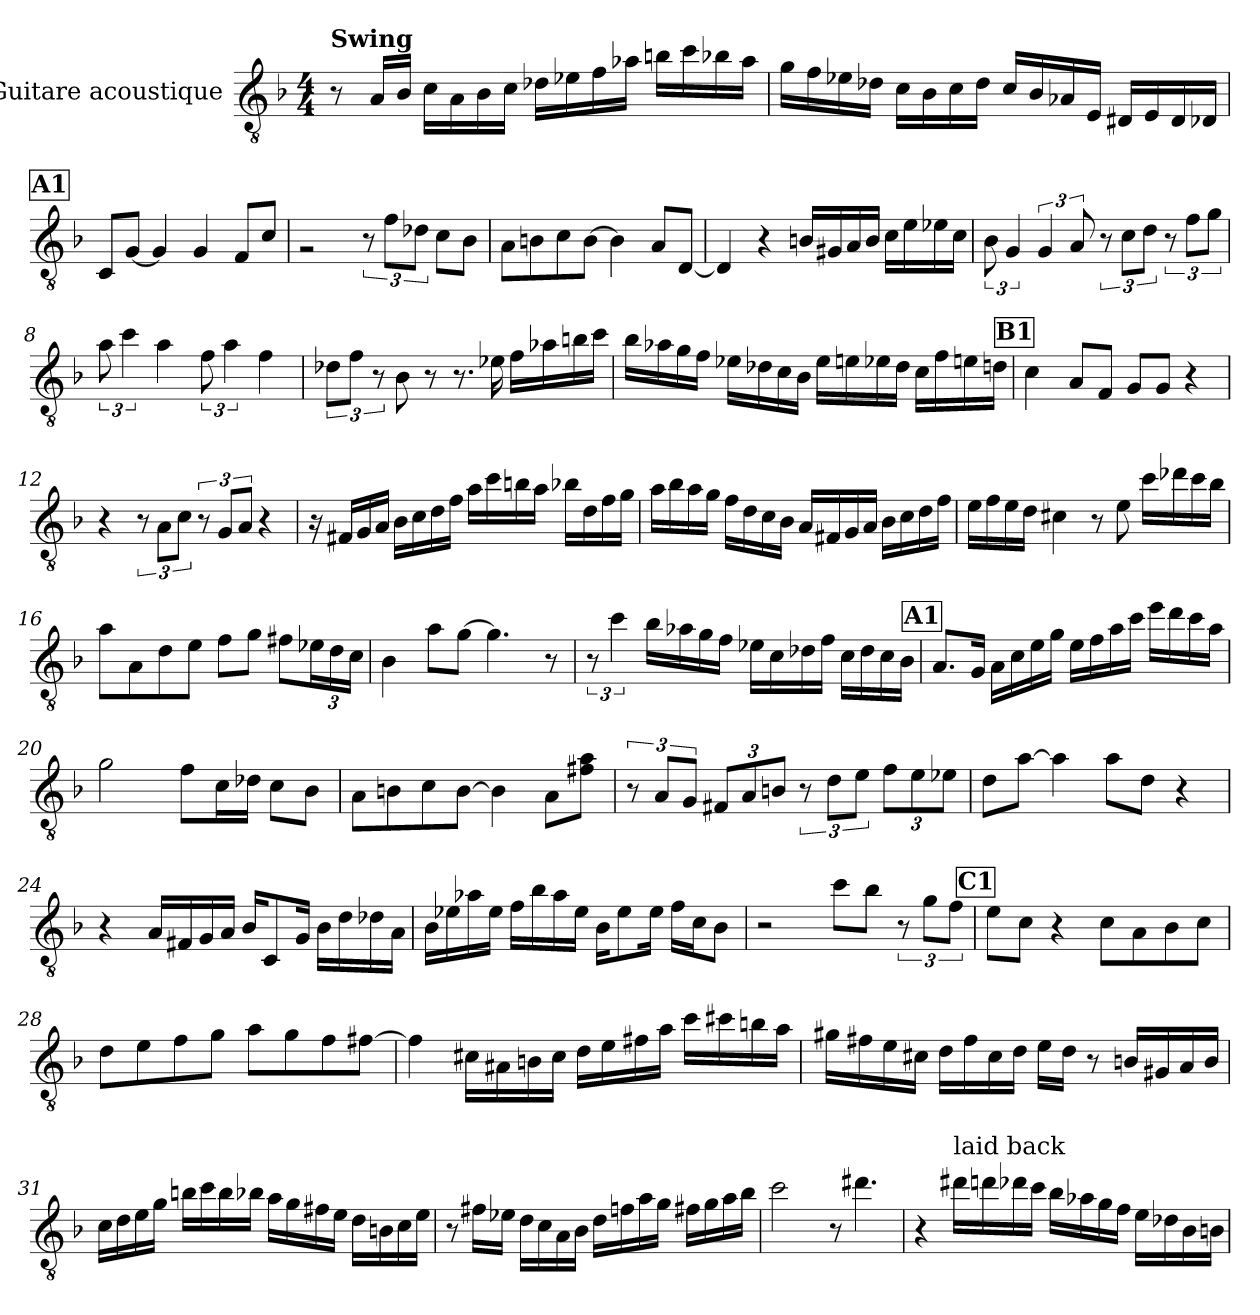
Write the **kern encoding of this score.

**kern
*part1
*staff1
*I"Guitare acoustique
*I'Guit.
*clefGv2
*k[b-]
*M4/4
*MM130
=1
!LO:TX:B:t=Swing
8r
16A/LL
16B-/JJ
16c\LL
16A\
16B-\
16c\JJ
16d-X\LL
16e-X\
16f\
16a-X\JJ
16bn\LL
16cc\
16b-X\
16a-\JJ
=2
16g\LL
16f\
16e-X\
16d-X\JJ
16c\LL
16B-\
16c\
16d-\JJ
16c/LL
16B-/
16A-X/
16E/JJ
16D#X/LL
16E/
16D#/
16D-X/JJ
!!LO:REH:place=s1:a:B:fs=14:t=A1
=3
8C/L
[8G/J
4G/]
4G/
8F/L
8c/J
=4
2rG
12r
12f\L
12d-X\J
8c\L
8B-\J
=5
8A\L
8Bn\
8c\
[8B\J
4B\]
8A/L
[8D/J
=6
4D/]
4r
16Bn/LL
16G#X/
16A/
16B/JJ
16c\LL
16e\
16e-X\
16c\JJ
=7
12B-\
6G/
6G/
12A/
12r
12c\L
12d\J
12r
12f\L
12g\J
=8
12a\
6cc\
4a\
12f\
6a\
4f\
=9
12d-X\L
12f\J
12r
8B-\
8r
8.r
16e-X\
16f\LL
16a-X\
16bn\
16cc\JJ
=10
16b-\LL
16a-X\
16g\
16f\JJ
16e-X\LL
16d-X\
16c\
16B-\JJ
16e-\LL
16en\
16e-X\
16d-\JJ
16c\LL
16f\
16en\
16dn\JJ
!!LO:REH:place=s1:a:B:fs=14:t=B1
=11
4c\
8A/L
8F/J
8G/L
8G/J
4r
=12
4r
12r
12A\L
12c\J
12r
12G/L
12A/J
4r
=13
16r
16F#X/LL
16G/
16A/JJ
16B-\LL
16c\
16d\
16f\JJ
16a\LL
16cc\
16bn\
16a\JJ
16b-X\LL
16d\
16f\
16g\JJ
=14
16a\LL
16b-\
16a\
16g\JJ
16f\LL
16d\
16c\
16B-\JJ
16A/LL
16F#X/
16G/
16A/JJ
16B-\LL
16c\
16d\
16f\JJ
=15
16e\LL
16f\
16e\
16d\JJ
4c#X\
8r
8e\
16cc\LL
16dd-X\
16cc\
16b-\JJ
=16
8a\L
8A\
8d\
8e\J
8f\L
8g\J
8f#X\L
*Xbrackettup
24e-X\L
24d\
24c\JJ
=17
4B-\
8a\L
[8g\J
4.g\]
8r
=18
*brackettup
12r
6cc\
16b-\LL
16a-X\
16g\
16f\JJ
16e-X\LL
16c\
16d-X\
16f\JJ
16c\LL
16d-\
16c\
16B-\JJ
!!LO:REH:place=s1:a:B:fs=14:t=A1
=19
8.A/L
16G/Jk
16A\LL
16c\
16e\
16g\JJ
16e\LL
16f\
16a\
16cc\JJ
16ee\LL
16dd\
16cc\
16a\JJ
=20
2g\
8f\L
16c\L
16d-X\JJ
8c\L
8B-\J
=21
8A\L
8Bn\
8c\
[8B\J
4B\]
8A\L
8f#X\ 8a\J
=22
12r
12A/L
12G/J
*Xbrackettup
12F#X/L
12A/
12Bn/J
*brackettup
12r
12d\L
12e\J
*Xbrackettup
12f\L
12e\
12e-X\J
=23
8d\L
[8a\J
4a\]
8a\L
8d\J
4r
=24
4r
16A/LL
16F#X/
16G/
16A/JJ
16B-/KL
8C/
16G/Jk
16B-\LL
16d\
16d-X\
16A\JJ
=25
16B-\LL
16e-X\
16a-X\
16e-\JJ
16f\LL
16b-\
16a-\
16e-\JJ
16B-\KL
8e-\
16e-\Jk
16f\LL
16c\J
8B-\J
=26
2r
8cc\L
8b-\J
*brackettup
12r
12g\L
12f\J
!!LO:REH:place=s1:a:B:fs=14:t=C1
=27
8e\L
8c\J
4r
8c\L
8A\
8B-\
8c\J
=28
8d\L
8e\
8f\
8g\J
8a\L
8g\
8f\
[8f#X\J
=29
4f#\]
16c#X\LL
16A#X\
16Bn\
16c#\JJ
16d\LL
16e\
16f#X\
16a\JJ
16cc\LL
16cc#X\
16bn\
16a\JJ
=30
16g#X\LL
16f#X\
16e\
16c#X\JJ
16d\LL
16f#\
16c#\
16d\JJ
16e\LL
16d\JJ
8r
16Bn/LL
16G#X/
16A/
16B/JJ
=31
16c\LL
16d\
16e\
16g\JJ
16bn\LL
16cc\
16b\
16b-X\JJ
16a\LL
16g\
16f#X\
16e\JJ
16d\LL
16Bn\
16c\
16e\JJ
=32
8r
16f#X\LL
16e-X\JJ
16d\LL
16c\
16A\
16B-\JJ
16d\LL
16fn\
16a\
16g\JJ
16f#X\LL
16g\
16a\
16b-\JJ
=33
2cc\
8r
4.dd#X\
=34
4r
!LO:TX:a:t=laid back
16dd#X\LL
16ddn\
16dd-X\
16cc\JJ
16b-\LL
16a-X\
16g\
16f\JJ
16e\LL
16d-X\
16B-\
16Bn\JJ
=
*-
